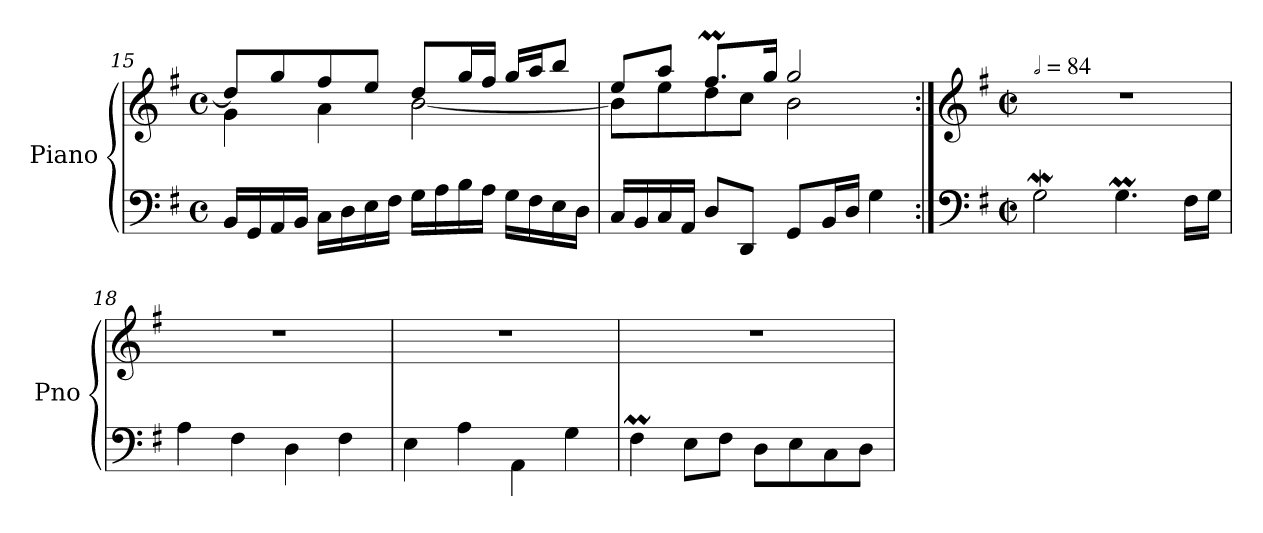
**kern	**kern
*part1	*part1
*staff2	*staff1
*I"Piano	*
*I'Pno	*
*clefF4	*clefG2
*k[f#]	*k[f#]
*M4/4	*M4/4
*met(c)	*met(c)
=15	=15
*	*^
16BB/LL	8dd/L]	4g\
16GG/	.	.
16AA/	8gg/	.
16BB/JJ	.	.
16C\LL	8ff#/	4a\
16D\	.	.
16E\	8ee/J	.
16F#\JJ	.	.
16G\LL	8dd/L	[2b\
16A\	.	.
16B\	16gg/L	.
16A\JJ	16ff#/JJ	.
16G\LL	16gg/LL	.
16F#\	16aa/J	.
16E\	8bb/J	.
16D\JJ	.	.
=16	=16	=16
16C/LL	8ee/L	8b\L]
16BB/	.	.
16C/	8aa/J	8ee\
16AA/JJ	.	.
8D/L	8.ff#m/L	8dd\
8DD/J	.	8cc\J
.	16gg/Jk	.
8GG/L	2gg/	2b\
16BB/L	.	.
16D/JJ	.	.
4G\	.	.
*	*v	*v
!!LO:PB:g=z
=17:|!	=17:|!
*clefF4	*clefG2
*k[f#]	*k[f#]
*M2/2	*M2/2
*met(c|)	*met(c|)
!	!LO:TX:a:t=𝅗𝅥 = 84
2Gw\	1r
4.GM\	.
16F#\LL	.
16G\JJ	.
=18	=18
4A\	1r
4F#\	.
4D\	.
4F#\	.
=19	=19
4E\	1r
4A\	.
4AA\	.
4G\	.
=20	=20
4F#m\	1r
8E\L	.
8F#\J	.
8D\L	.
8E\	.
8C\	.
8D\J	.
=	=
*-	*-
